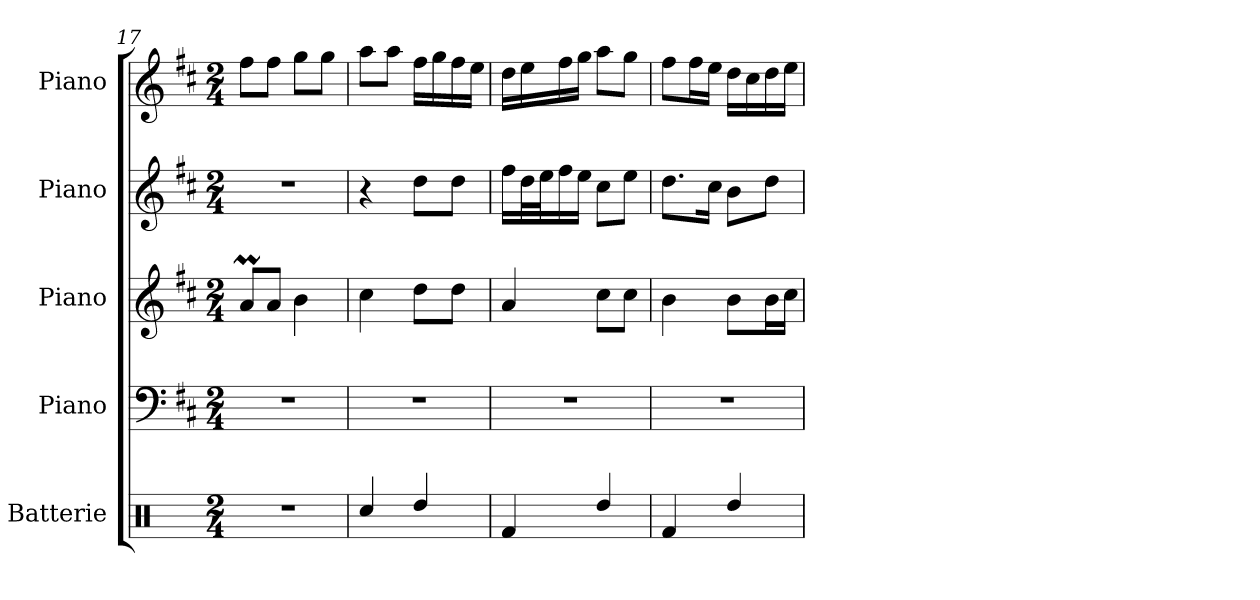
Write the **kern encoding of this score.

**kern	**kern	**kern	**kern	**kern
*part5	*part4	*part3	*part2	*part1
*staff5	*staff4	*staff3	*staff2	*staff1
*I"Batterie	*I"Piano	*I"Piano	*I"Piano	*I"Piano
*I'Batt.	*I'Pia.	*I'Pia.	*I'Pia.	*I'Pia.
*clefX	*clefF4	*clefG2	*clefG2	*clefG2
*k[]	*k[f#c#]	*k[f#c#]	*k[f#c#]	*k[f#c#]
*M2/4	*M2/4	*M2/4	*M2/4	*M2/4
=17	=17	=17	=17	=17
2r	2r	8aM/L	2r	8ff#\L
.	.	8a/J	.	8ff#\J
.	.	4b\	.	8gg\L
.	.	.	.	8gg\J
!!LO:LB:g=z
=18	=18	=18	=18	=18
4Rcc/	2r	4cc#\	4r	8aa\L
.	.	.	.	8aa\J
4Rdd/	.	8dd\L	8dd\L	16ff#\LL
.	.	.	.	16gg\
.	.	8dd\J	8dd\J	16ff#\
.	.	.	.	16ee\JJ
=19	=19	=19	=19	=19
4Rf/	2r	4a/	16ff#\LL	16dd\LL
.	.	.	32dd\L	16ee\
.	.	.	32ee\J	.
.	.	.	16ff#\	16ff#\
.	.	.	16ee\JJ	16gg\JJ
4Rdd/	.	8cc#\L	8cc#\L	8aa\L
.	.	8cc#\J	8ee\J	8gg\J
=20	=20	=20	=20	=20
4Rf/	2r	4b\	8.dd\L	8ff#\L
.	.	.	.	16ff#\L
.	.	.	16cc#\Jk	16ee\JJ
4Rdd/	.	8b\L	8b\L	16dd\LL
.	.	.	.	16cc#\
.	.	16b\L	8dd\J	16dd\
.	.	16cc#\JJ	.	16ee\JJ
=	=	=	=	=
*-	*-	*-	*-	*-
